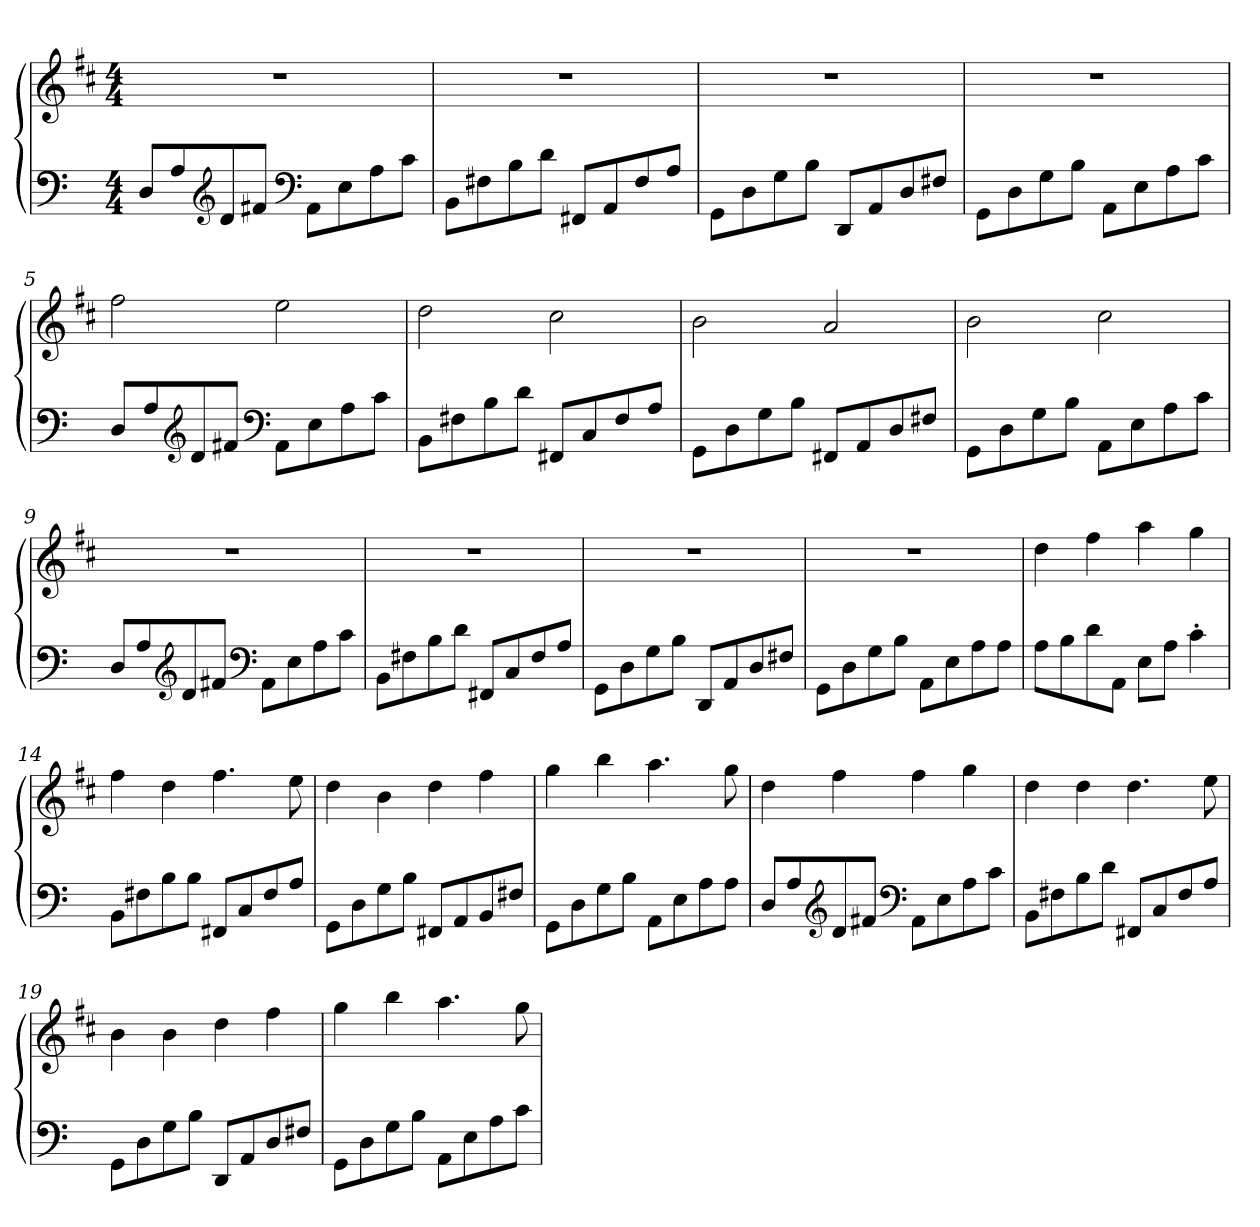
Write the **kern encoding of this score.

**kern	**kern
*part1	*part1
*staff2	*staff1
*clefF4	*clefG2
*	*k[f#c#]
*M4/4	*M4/4
=1	=1
8DL	1r
8A	.
*clefG2	*
8d	.
8f#XJ	.
*clefF4	*
8AAL	.
8E	.
8A	.
8cJ	.
=2	=2
8BBL	1r
8F#X	.
8B	.
8dJ	.
8FF#XL	.
8AA	.
8F#	.
8AJ	.
=3	=3
8GGL	1r
8D	.
8G	.
8BJ	.
8DDL	.
8AA	.
8D	.
8F#XJ	.
=4	=4
8GGL	1r
8D	.
8G	.
8BJ	.
8AAL	.
8E	.
8A	.
8cJ	.
=5	=5
8DL	2ff#
8A	.
*clefG2	*
8d	.
8f#XJ	.
*clefF4	*
8AAL	2ee
8E	.
8A	.
8cJ	.
=6	=6
8BBL	2dd
8F#X	.
8B	.
8dJ	.
8FF#XL	2cc#
8C	.
8F#	.
8AJ	.
=7	=7
8GGL	2b
8D	.
8G	.
8BJ	.
8FF#XL	2a
8AA	.
8D	.
8F#XJ	.
=8	=8
8GGL	2b
8D	.
8G	.
8BJ	.
8AAL	2cc#
8E	.
8A	.
8cJ	.
=9	=9
8DL	1r
8A	.
*clefG2	*
8d	.
8f#XJ	.
*clefF4	*
8AAL	.
8E	.
8A	.
8cJ	.
=10	=10
8BBL	1r
8F#X	.
8B	.
8dJ	.
8FF#XL	.
8C	.
8F#	.
8AJ	.
=11	=11
8GGL	1r
8D	.
8G	.
8BJ	.
8DDL	.
8AA	.
8D	.
8F#XJ	.
=12	=12
8GGL	1r
8D	.
8G	.
8BJ	.
8AAL	.
8E	.
8A	.
8AJ	.
=13	=13
8AL	4dd
8B	.
8d	4ff#
8AAJ	.
8EL	4aa
8AJ	.
4c'	4gg
=14	=14
8BBL	4ff#
8F#X	.
8B	4dd
8BJ	.
8FF#XL	4.ff#
8C	.
8F#	.
8AJ	8ee
=15	=15
8GGL	4dd
8D	.
8G	4b
8BJ	.
8FF#XL	4dd
8AA	.
8BB	4ff#
8F#XJ	.
=16	=16
8GGL	4gg
8D	.
8G	4bb
8BJ	.
8AAL	4.aa
8E	.
8A	.
8AJ	8gg
=17	=17
8DL	4dd
8A	.
*clefG2	*
8d	4ff#
8f#XJ	.
*clefF4	*
8AAL	4ff#
8E	.
8A	4gg
8cJ	.
=18	=18
8BBL	4dd
8F#X	.
8B	4dd
8dJ	.
8FF#XL	4.dd
8C	.
8F#	.
8AJ	8ee
=19	=19
8GGL	4b
8D	.
8G	4b
8BJ	.
8DDL	4dd
8AA	.
8D	4ff#
8F#XJ	.
=20	=20
8GGL	4gg
8D	.
8G	4bb
8BJ	.
8AAL	4.aa
8E	.
8A	.
8cJ	8gg
=	=
*-	*-
